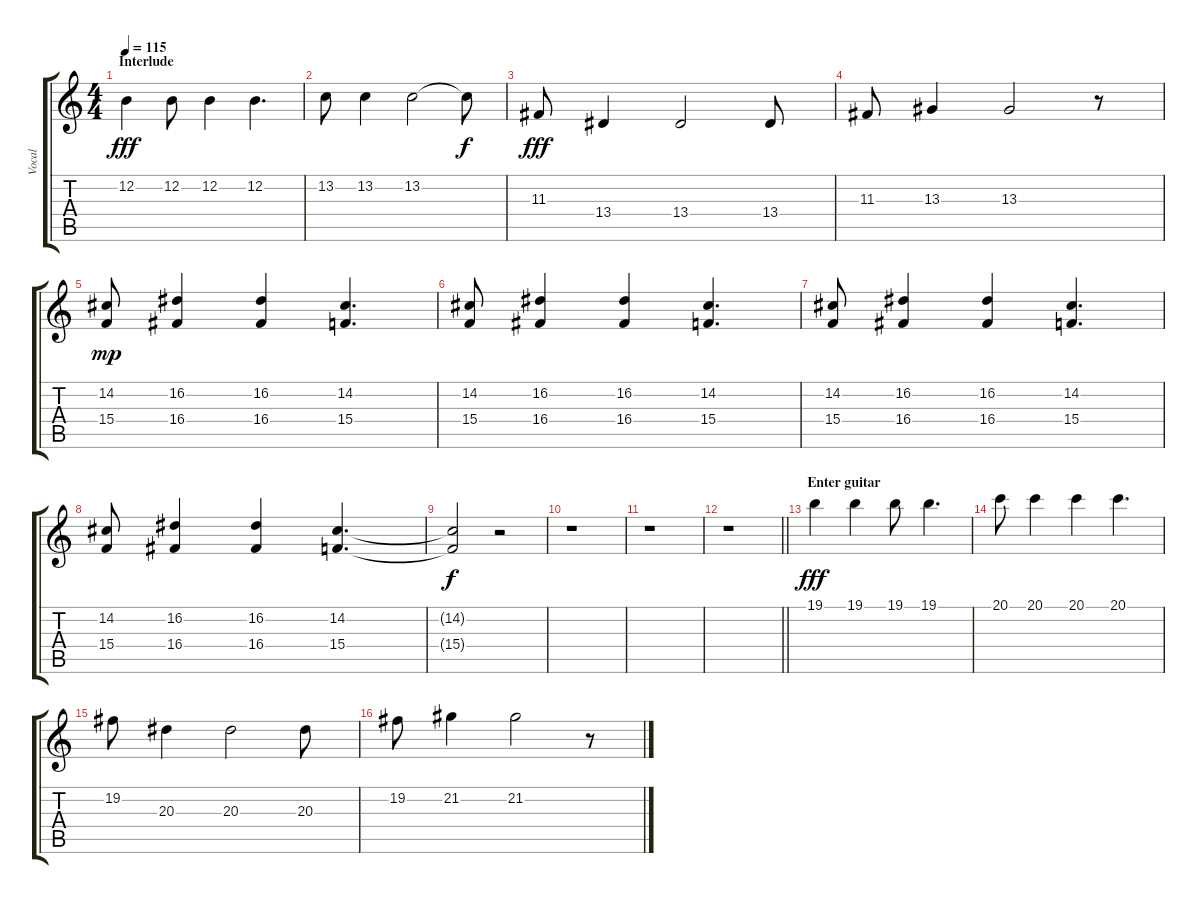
\track ("Vocal" "Vocal") {instrument trumpet}
\staff {score tabs}
\tuning (E4 B3 G3 D3 A2 E2) {hide}
\ts (4 4)
\section ("" "Interlude")
\tempo 115
\clef g2
\ks c
12.2.4{dy fff} 12.2.8 12.2.4 12.2.4{d} |
13.2.8 13.2.4 13.2.2 13.2{t}.8{dy f} |
11.3.8{dy fff} 13.4.4 13.4.2 13.4.8 |
11.3.8 13.3.4 13.3.2 r.8 |
(14.2 15.4).8{dy mp} (16.2 16.4).4 (16.2 16.4).4 (14.2 15.4).4{d} |
(14.2 15.4).8 (16.2 16.4).4 (16.2 16.4).4 (14.2 15.4).4{d} |
(14.2 15.4).8 (16.2 16.4).4 (16.2 16.4).4 (14.2 15.4).4{d} |
(14.2 15.4).8 (16.2 16.4).4 (16.2 16.4).4 (14.2 15.4).4{d} |
(14.2{t} 15.4{t}).2{dy f} r.2 |
r.1 |
r.1 |
\barLineRight lightlight
r.1 |
\section ("" "Enter guitar")
19.1.4{dy fff} 19.1.4 19.1.8 19.1.4{d} |
20.1.8 20.1.4 20.1.4 20.1.4{d} |
19.2.8 20.3.4 20.3.2 20.3.8 |
19.2.8 21.2.4 21.2.2 r.8
